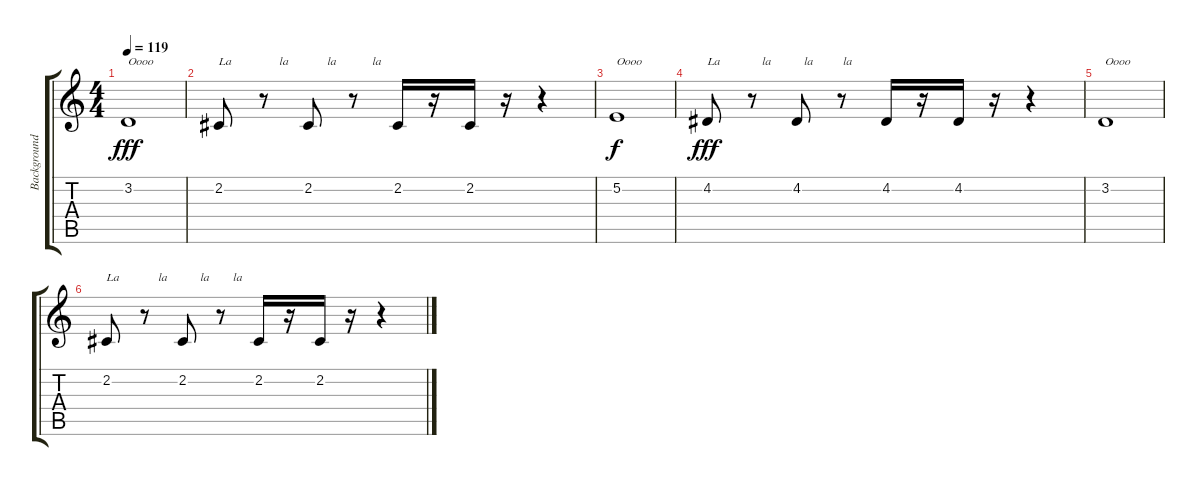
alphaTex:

\track ("Background Vocal (George Harrison)" "Background") {instrument altosax}
\staff {score tabs}
\tuning (E4 B3 G3 D3 A2 E2) {hide}
\ts (4 4)
\tempo 119
\clef g2
\ks c
3.2.1{txt "Oooo" dy fff} |
2.2.8{txt "La                la             la            la"} r.8 2.2.8 r.8 2.2.16 r.16 2.2.16 r.16 r.4 |
5.2.1{txt "Oooo" dy f} |
4.2.8{txt "La              la           la          la" dy fff} r.8 4.2.8 r.8 4.2.16 r.16 4.2.16 r.16 r.4 |
3.2.1{txt "Oooo"} |
2.2.8{txt "La             la           la        la"} r.8 2.2.8 r.8 2.2.16 r.16 2.2.16 r.16 r.4
